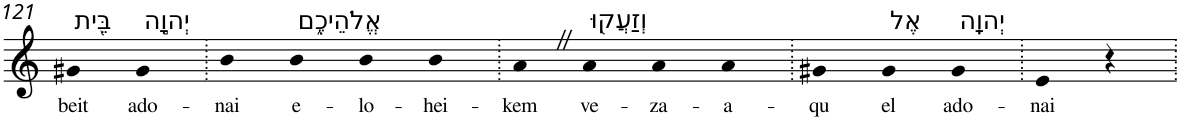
**kern	**text
*part1	*part1
*staff1	*staff1
*I"Piano	*
*I'Pno	*
!!LO:PB:g=z
*clefG2	*
*k[]	*
=121	=121
!LO:TX:a:t=בֵּ֖ית	!
!	!LO:LY:b
4g#X	beit
!LO:TX:a:t=יְהוָ֣ה	!
!	!LO:LY:b
4g#	ado-
=122.	=122.
!	!LO:LY:b
4b	-nai
!LO:TX:a:t=אֱלֹהֵיכֶ֑ם	!
!	!LO:LY:b
4b	e-
!	!LO:LY:b
4b	-lo-
!	!LO:LY:b
4b	-hei-
=123.	=123.
!	!LO:LY:b
4aZ	-kem
!LO:TX:a:t=וְזַעֲק֖וּ	!
!	!LO:LY:b
4a	ve-
!	!LO:LY:b
4a	-za-
!	!LO:LY:b
4a	-a-
=124.	=124.
!	!LO:LY:b
4g#X	-qu
!LO:TX:a:t=אֶל	!
!	!LO:LY:b
4g#	el
!LO:TX:a:t=יְהוָֽה	!
!	!LO:LY:b
4g#	ado-
=125.	=125.
!	!LO:LY:b
4e	-nai
4r	.
=.	=.
*-	*-
